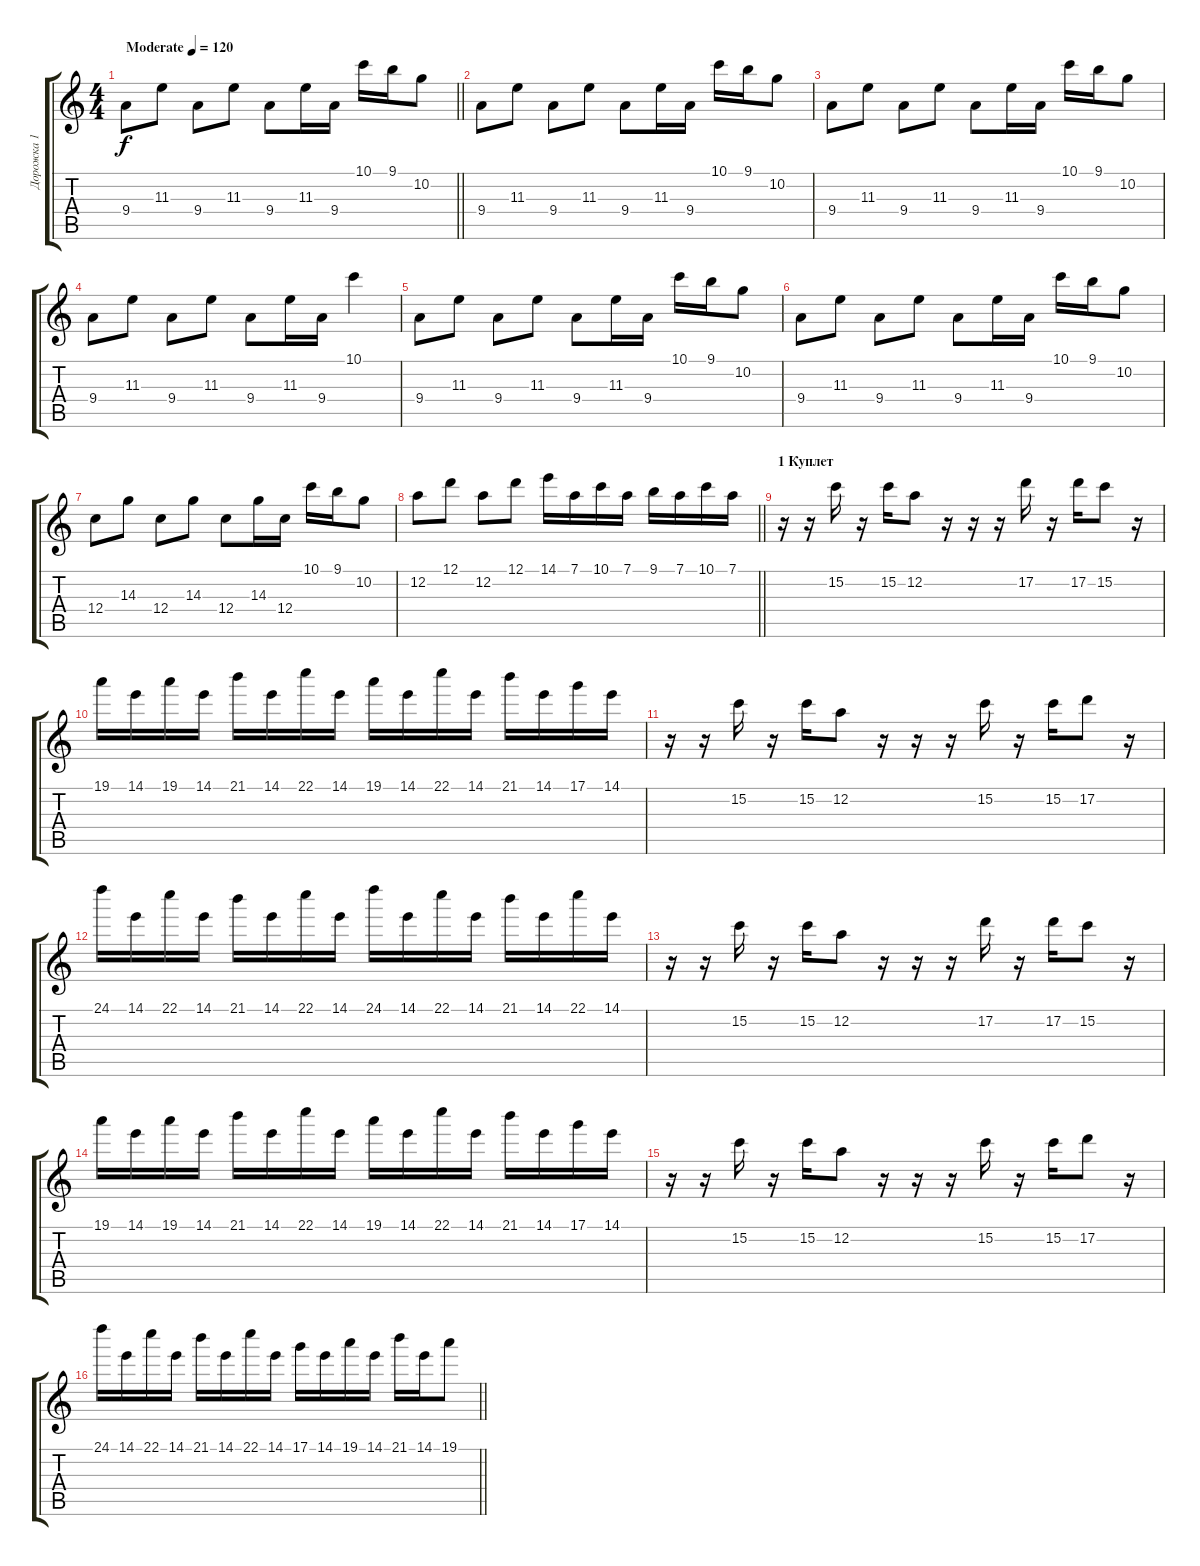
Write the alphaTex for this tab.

\track ("Дорожка 1" "Дорожка 1") {instrument overdrivenguitar}
\staff {score tabs}
\tuning (D4 A3 F3 C3 G2 C2) {hide}
\ts (4 4)
\section ("" "")
\tempo (120 "Moderate")
\clef g2
\barLineRight lightlight
\ks c
9.4.8{dy f instrument overdrivenguitar} 11.3.8 9.4.8 11.3.8 9.4.8 11.3.16 9.4.16 10.1.16 9.1.16 10.2.8 |
\section ("" "")
9.4.8 11.3.8 9.4.8 11.3.8 9.4.8 11.3.16 9.4.16 10.1.16 9.1.16 10.2.8 |
\section ("" "")
9.4.8 11.3.8 9.4.8 11.3.8 9.4.8 11.3.16 9.4.16 10.1.16 9.1.16 10.2.8 |
\section ("" "")
9.4.8 11.3.8 9.4.8 11.3.8 9.4.8 11.3.16 9.4.16 10.1.4 |
9.4.8 11.3.8 9.4.8 11.3.8 9.4.8 11.3.16 9.4.16 10.1.16 9.1.16 10.2.8 |
9.4.8 11.3.8 9.4.8 11.3.8 9.4.8 11.3.16 9.4.16 10.1.16 9.1.16 10.2.8 |
12.4.8 14.3.8 12.4.8 14.3.8 12.4.8 14.3.16 12.4.16 10.1.16 9.1.16 10.2.8 |
\barLineRight lightlight
12.2.8 12.1.8 12.2.8 12.1.8 14.1.16 7.1.16 10.1.16 7.1.16 9.1.16 7.1.16 10.1.16 7.1.16 |
\section ("" "1 Куплет")
r.16 r.16 15.2.16 r.16 15.2.16 12.2.8 r.16 r.16 r.16 17.2.16 r.16 17.2.16 15.2.8 r.16 |
19.1.16 14.1.16 19.1.16 14.1.16 21.1.16 14.1.16 22.1.16 14.1.16 19.1.16 14.1.16 22.1.16 14.1.16 21.1.16 14.1.16 17.1.16 14.1.16 |
r.16 r.16 15.2.16 r.16 15.2.16 12.2.8 r.16 r.16 r.16 15.2.16 r.16 15.2.16 17.2.8 r.16 |
24.1.16 14.1.16 22.1.16 14.1.16 21.1.16 14.1.16 22.1.16 14.1.16 24.1.16 14.1.16 22.1.16 14.1.16 21.1.16 14.1.16 22.1.16 14.1.16 |
r.16 r.16 15.2.16 r.16 15.2.16 12.2.8 r.16 r.16 r.16 17.2.16 r.16 17.2.16 15.2.8 r.16 |
19.1.16 14.1.16 19.1.16 14.1.16 21.1.16 14.1.16 22.1.16 14.1.16 19.1.16 14.1.16 22.1.16 14.1.16 21.1.16 14.1.16 17.1.16 14.1.16 |
r.16 r.16 15.2.16 r.16 15.2.16 12.2.8 r.16 r.16 r.16 15.2.16 r.16 15.2.16 17.2.8 r.16 |
\barLineRight lightlight
24.1.16 14.1.16 22.1.16 14.1.16 21.1.16 14.1.16 22.1.16 14.1.16 17.1.16 14.1.16 19.1.16 14.1.16 21.1.16 14.1.16 19.1.8
